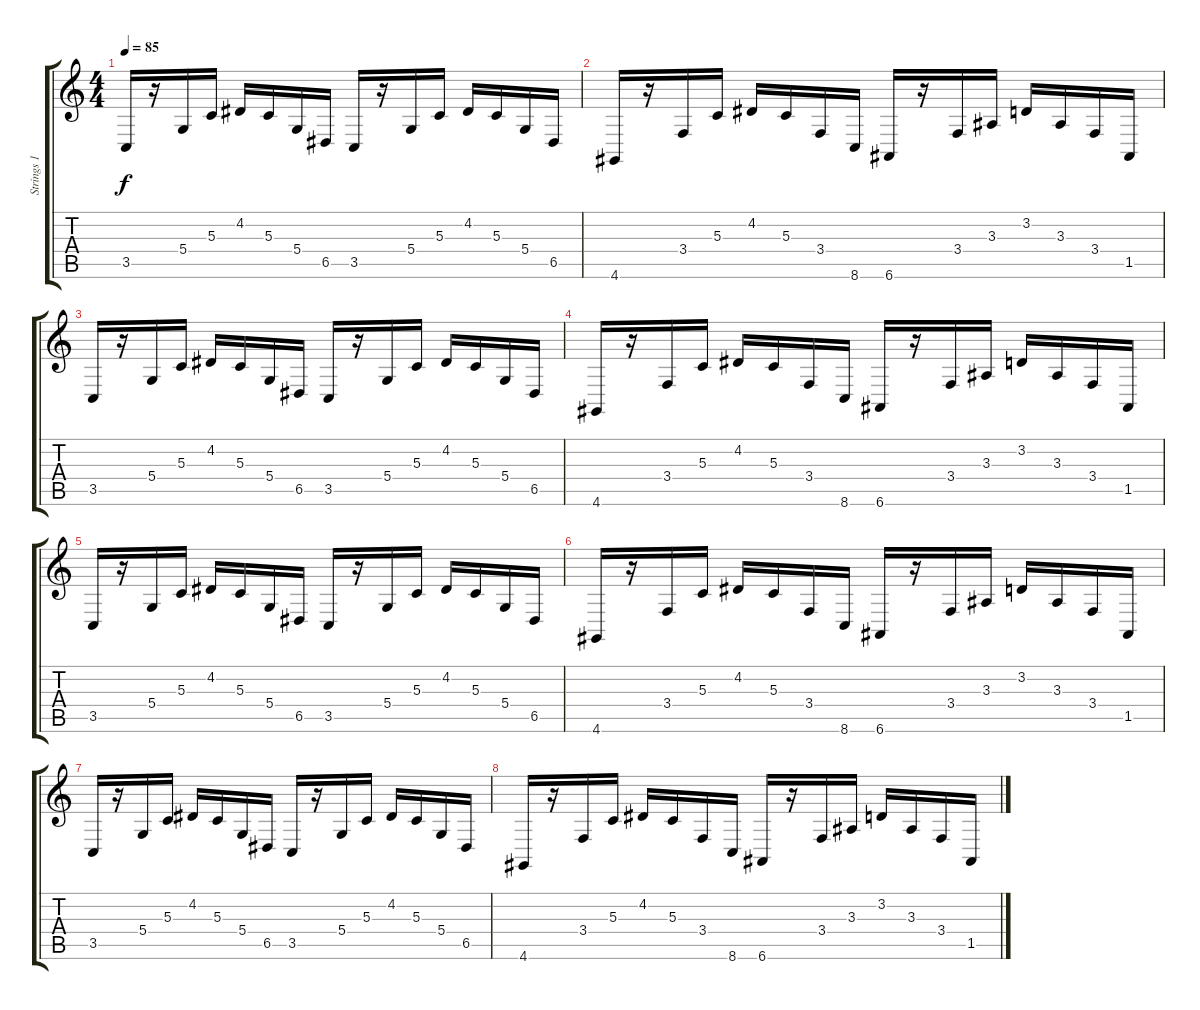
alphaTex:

\track ("Strings 1" "Strings 1") {instrument stringensemble1}
\staff {score tabs}
\tuning (E4 B3 G3 D3 A2 E2) {hide}
\ts (4 4)
\tempo 85
\clef g2
\ks c
3.5.16{dy f volume 11 instrument stringensemble1} r.16 5.4.16 5.3.16 4.2.16 5.3.16 5.4.16 6.5.16 3.5.16 r.16 5.4.16 5.3.16 4.2.16 5.3.16 5.4.16 6.5.16 |
4.6.16{volume 11} r.16 3.4.16 5.3.16 4.2.16 5.3.16 3.4.16 8.6.16 6.6.16 r.16 3.4.16 3.3.16 3.2.16 3.3.16 3.4.16 1.5.16 |
3.5.16{volume 11} r.16 5.4.16 5.3.16 4.2.16 5.3.16 5.4.16 6.5.16 3.5.16 r.16 5.4.16 5.3.16 4.2.16 5.3.16 5.4.16 6.5.16 |
4.6.16{volume 11} r.16 3.4.16 5.3.16 4.2.16 5.3.16 3.4.16 8.6.16 6.6.16 r.16 3.4.16 3.3.16 3.2.16 3.3.16 3.4.16 1.5.16 |
3.5.16{volume 16} r.16 5.4.16 5.3.16 4.2.16 5.3.16 5.4.16 6.5.16 3.5.16 r.16 5.4.16 5.3.16 4.2.16 5.3.16 5.4.16 6.5.16 |
4.6.16 r.16 3.4.16 5.3.16 4.2.16 5.3.16 3.4.16 8.6.16 6.6.16 r.16 3.4.16 3.3.16 3.2.16 3.3.16 3.4.16 1.5.16 |
3.5.16 r.16 5.4.16 5.3.16 4.2.16 5.3.16 5.4.16 6.5.16 3.5.16 r.16 5.4.16 5.3.16 4.2.16 5.3.16 5.4.16 6.5.16 |
4.6.16 r.16 3.4.16 5.3.16 4.2.16 5.3.16 3.4.16 8.6.16 6.6.16 r.16 3.4.16 3.3.16 3.2.16 3.3.16 3.4.16 1.5.16
